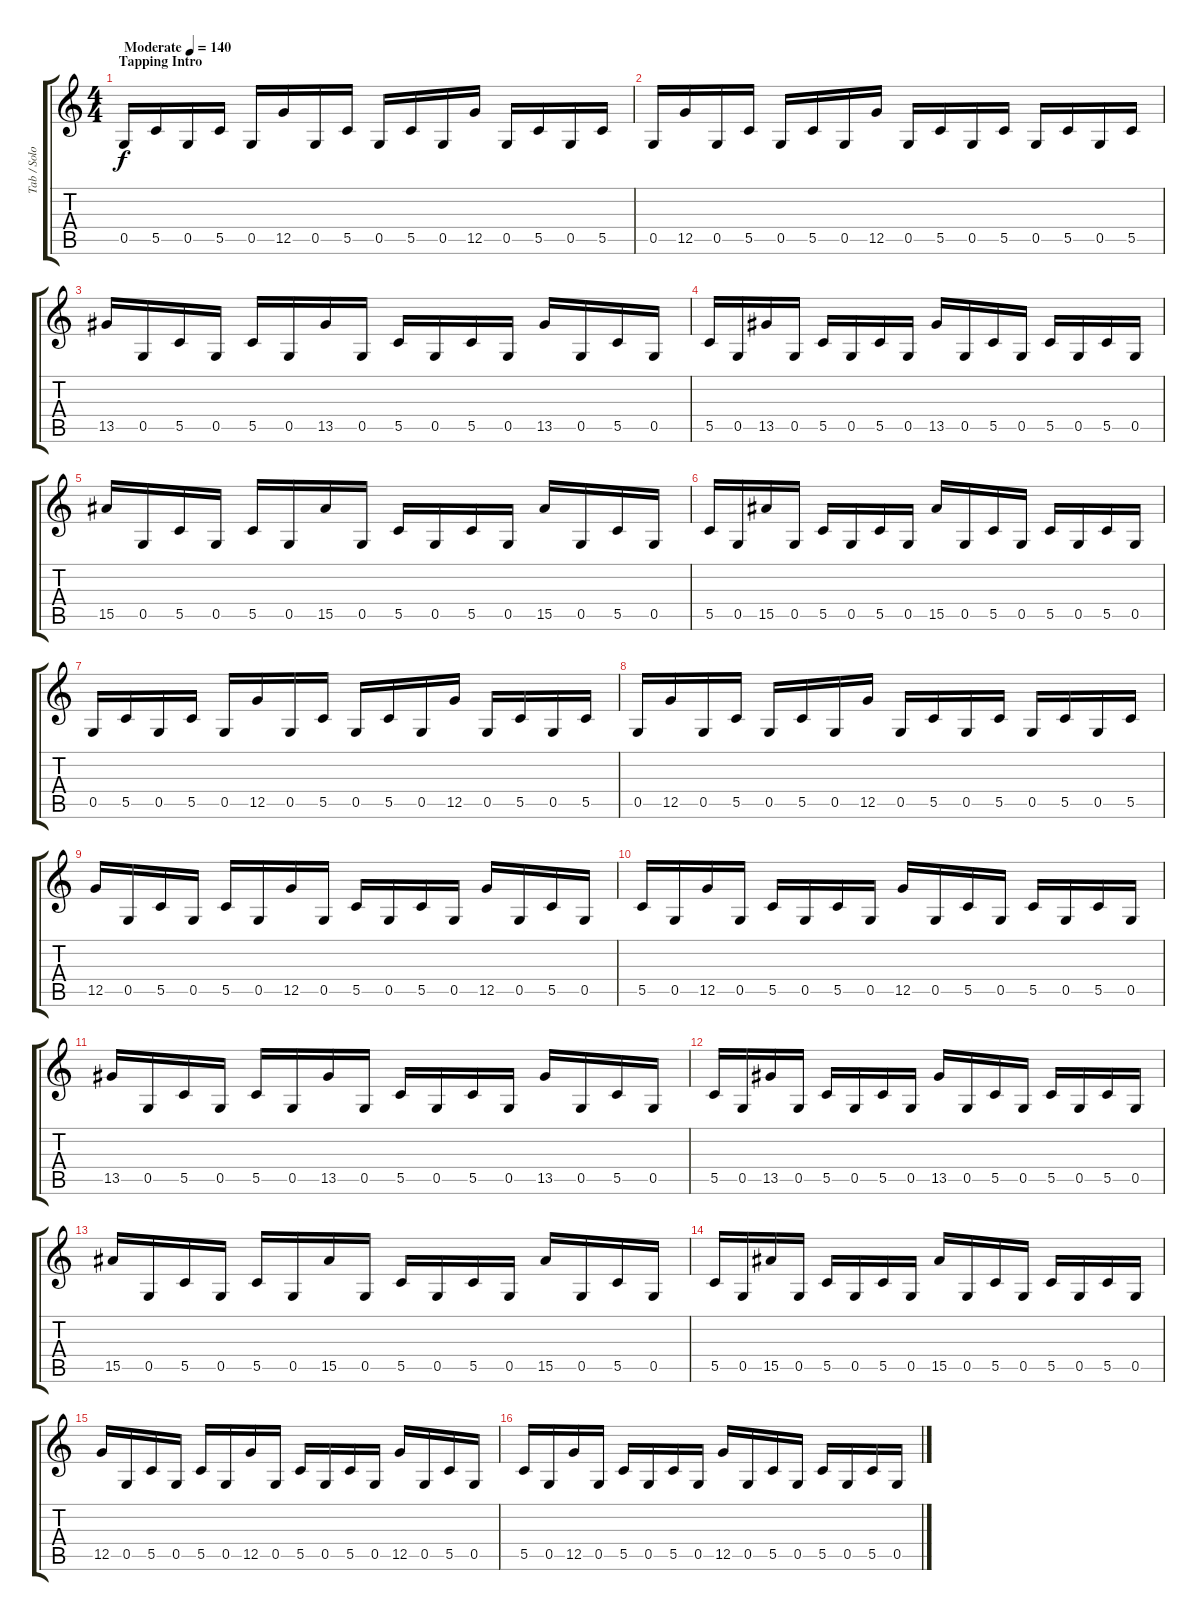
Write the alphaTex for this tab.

\track ("Tab / Solo Guitar" "Tab / Solo") {instrument distortionguitar}
\staff {score tabs}
\tuning (D4 A3 F3 C3 G2 C2) {hide}
\ts (4 4)
\section ("" "Tapping Intro")
\tempo (140 "Moderate")
\clef g2
\ks c
0.5.16{dy f instrument distortionguitar} 5.5.16 0.5.16 5.5.16 0.5.16 12.5.16 0.5.16 5.5.16 0.5.16 5.5.16 0.5.16 12.5.16 0.5.16 5.5.16 0.5.16 5.5.16 |
0.5.16 12.5.16 0.5.16 5.5.16 0.5.16 5.5.16 0.5.16 12.5.16 0.5.16 5.5.16 0.5.16 5.5.16 0.5.16 5.5.16 0.5.16 5.5.16 |
13.5.16 0.5.16 5.5.16 0.5.16 5.5.16 0.5.16 13.5.16 0.5.16 5.5.16 0.5.16 5.5.16 0.5.16 13.5.16 0.5.16 5.5.16 0.5.16 |
5.5.16 0.5.16 13.5.16 0.5.16 5.5.16 0.5.16 5.5.16 0.5.16 13.5.16 0.5.16 5.5.16 0.5.16 5.5.16 0.5.16 5.5.16 0.5.16 |
15.5.16 0.5.16 5.5.16 0.5.16 5.5.16 0.5.16 15.5.16 0.5.16 5.5.16 0.5.16 5.5.16 0.5.16 15.5.16 0.5.16 5.5.16 0.5.16 |
5.5.16 0.5.16 15.5.16 0.5.16 5.5.16 0.5.16 5.5.16 0.5.16 15.5.16 0.5.16 5.5.16 0.5.16 5.5.16 0.5.16 5.5.16 0.5.16 |
0.5.16 5.5.16 0.5.16 5.5.16 0.5.16 12.5.16 0.5.16 5.5.16 0.5.16 5.5.16 0.5.16 12.5.16 0.5.16 5.5.16 0.5.16 5.5.16 |
0.5.16 12.5.16 0.5.16 5.5.16 0.5.16 5.5.16 0.5.16 12.5.16 0.5.16 5.5.16 0.5.16 5.5.16 0.5.16 5.5.16 0.5.16 5.5.16 |
12.5.16 0.5.16 5.5.16 0.5.16 5.5.16 0.5.16 12.5.16 0.5.16 5.5.16 0.5.16 5.5.16 0.5.16 12.5.16 0.5.16 5.5.16 0.5.16 |
5.5.16 0.5.16 12.5.16 0.5.16 5.5.16 0.5.16 5.5.16 0.5.16 12.5.16 0.5.16 5.5.16 0.5.16 5.5.16 0.5.16 5.5.16 0.5.16 |
13.5.16 0.5.16 5.5.16 0.5.16 5.5.16 0.5.16 13.5.16 0.5.16 5.5.16 0.5.16 5.5.16 0.5.16 13.5.16 0.5.16 5.5.16 0.5.16 |
5.5.16 0.5.16 13.5.16 0.5.16 5.5.16 0.5.16 5.5.16 0.5.16 13.5.16 0.5.16 5.5.16 0.5.16 5.5.16 0.5.16 5.5.16 0.5.16 |
15.5.16 0.5.16 5.5.16 0.5.16 5.5.16 0.5.16 15.5.16 0.5.16 5.5.16 0.5.16 5.5.16 0.5.16 15.5.16 0.5.16 5.5.16 0.5.16 |
5.5.16 0.5.16 15.5.16 0.5.16 5.5.16 0.5.16 5.5.16 0.5.16 15.5.16 0.5.16 5.5.16 0.5.16 5.5.16 0.5.16 5.5.16 0.5.16 |
12.5.16 0.5.16 5.5.16 0.5.16 5.5.16 0.5.16 12.5.16 0.5.16 5.5.16 0.5.16 5.5.16 0.5.16 12.5.16 0.5.16 5.5.16 0.5.16 |
5.5.16 0.5.16 12.5.16 0.5.16 5.5.16 0.5.16 5.5.16 0.5.16 12.5.16 0.5.16 5.5.16 0.5.16 5.5.16 0.5.16 5.5.16 0.5.16
